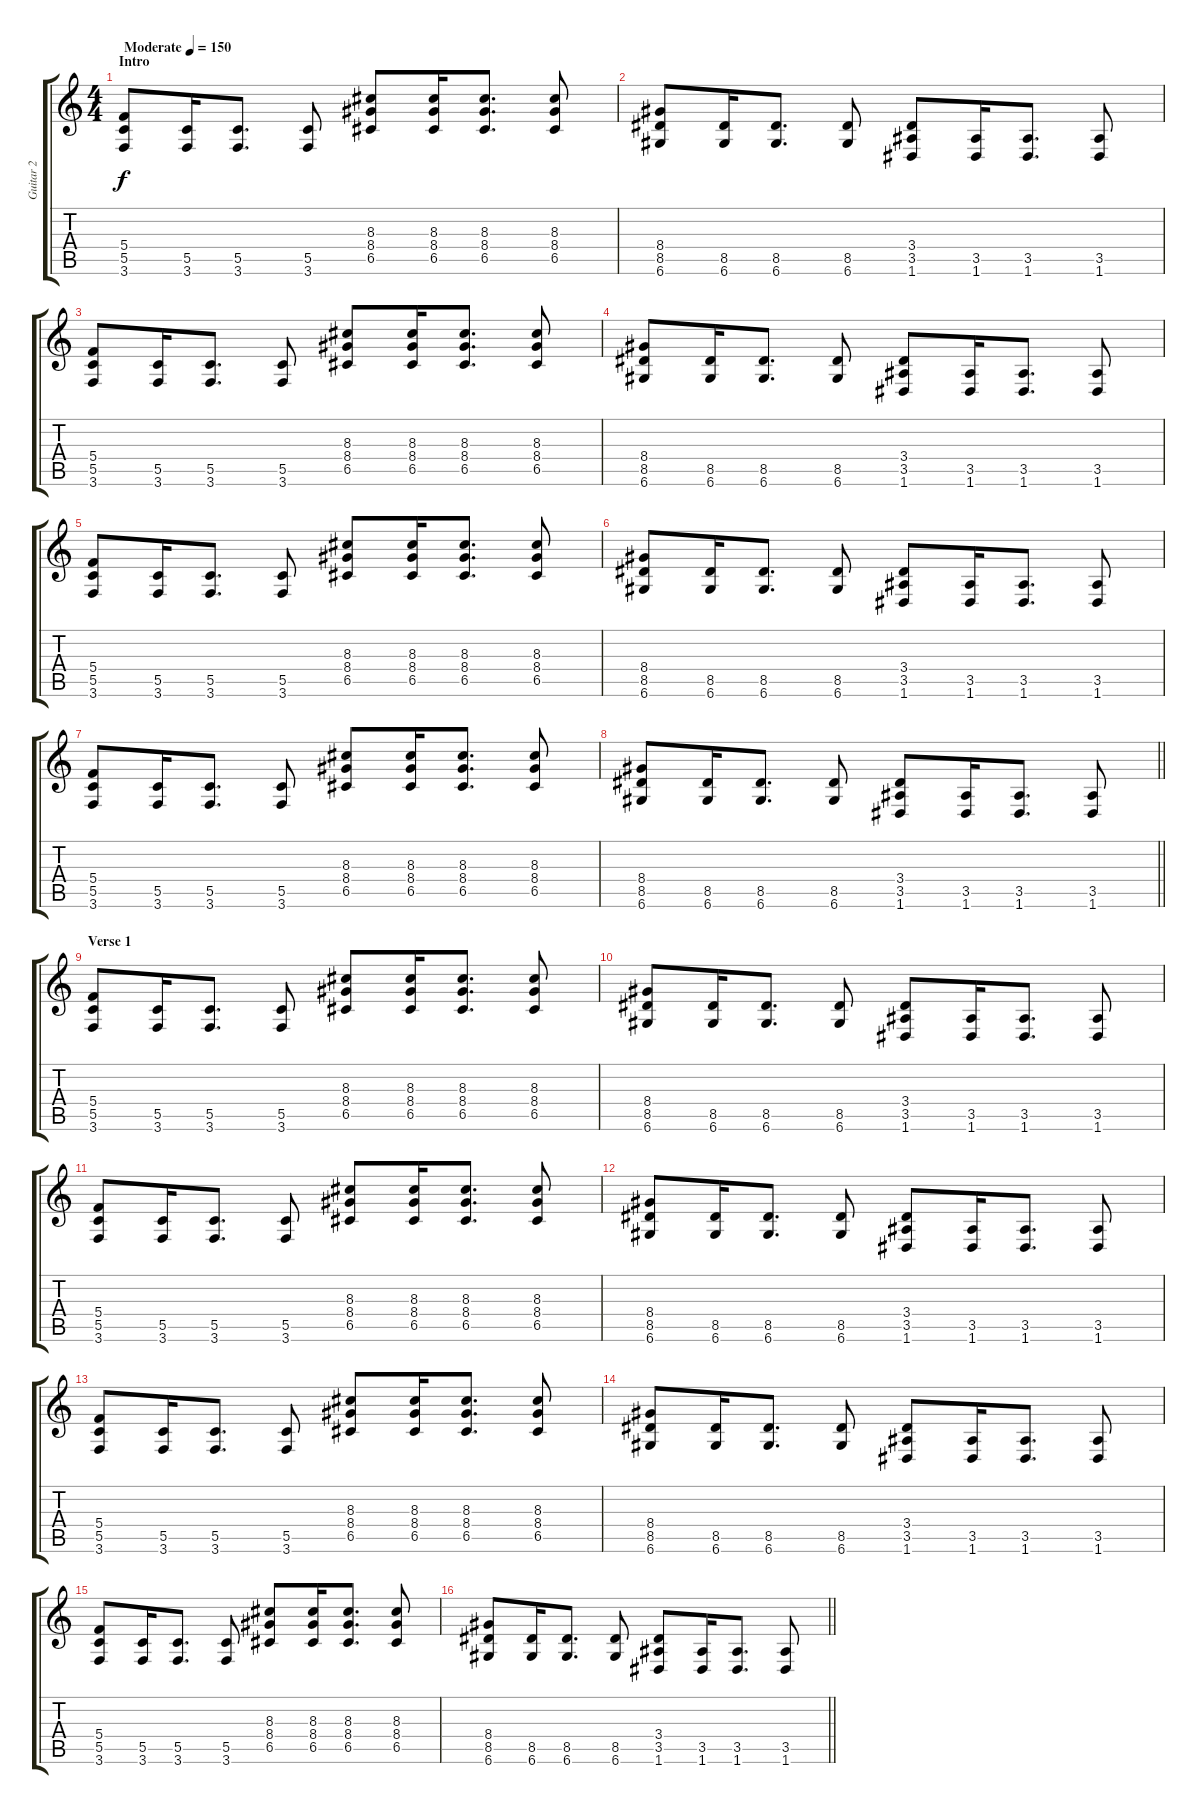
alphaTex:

\track ("Guitar 2" "Guitar 2") {instrument distortionguitar}
\staff {score tabs}
\tuning (D4 A3 F3 C3 G2 D2) {hide}
\ts (4 4)
\section ("" "Intro")
\tempo (150 "Moderate")
\clef g2
\ks c
(5.4 5.5 3.6).8{dy f instrument distortionguitar} (5.5 3.6).16 (5.5 3.6).8{d} (5.5 3.6).8 (8.3 8.4 6.5).8 (8.3 8.4 6.5).16 (8.3 8.4 6.5).8{d} (8.3 8.4 6.5).8 |
(8.4 8.5 6.6).8 (8.5 6.6).16 (8.5 6.6).8{d} (8.5 6.6).8 (3.4 3.5 1.6).8 (3.5 1.6).16 (3.5 1.6).8{d} (3.5 1.6).8 |
(5.4 5.5 3.6).8 (5.5 3.6).16 (5.5 3.6).8{d} (5.5 3.6).8 (8.3 8.4 6.5).8 (8.3 8.4 6.5).16 (8.3 8.4 6.5).8{d} (8.3 8.4 6.5).8 |
(8.4 8.5 6.6).8 (8.5 6.6).16 (8.5 6.6).8{d} (8.5 6.6).8 (3.4 3.5 1.6).8 (3.5 1.6).16 (3.5 1.6).8{d} (3.5 1.6).8 |
(5.4 5.5 3.6).8 (5.5 3.6).16 (5.5 3.6).8{d} (5.5 3.6).8 (8.3 8.4 6.5).8 (8.3 8.4 6.5).16 (8.3 8.4 6.5).8{d} (8.3 8.4 6.5).8 |
(8.4 8.5 6.6).8 (8.5 6.6).16 (8.5 6.6).8{d} (8.5 6.6).8 (3.4 3.5 1.6).8 (3.5 1.6).16 (3.5 1.6).8{d} (3.5 1.6).8 |
(5.4 5.5 3.6).8 (5.5 3.6).16 (5.5 3.6).8{d} (5.5 3.6).8 (8.3 8.4 6.5).8 (8.3 8.4 6.5).16 (8.3 8.4 6.5).8{d} (8.3 8.4 6.5).8 |
\barLineRight lightlight
(8.4 8.5 6.6).8 (8.5 6.6).16 (8.5 6.6).8{d} (8.5 6.6).8 (3.4 3.5 1.6).8 (3.5 1.6).16 (3.5 1.6).8{d} (3.5 1.6).8 |
\section ("" "Verse 1 ")
(5.4 5.5 3.6).8 (5.5 3.6).16 (5.5 3.6).8{d} (5.5 3.6).8 (8.3 8.4 6.5).8 (8.3 8.4 6.5).16 (8.3 8.4 6.5).8{d} (8.3 8.4 6.5).8 |
(8.4 8.5 6.6).8 (8.5 6.6).16 (8.5 6.6).8{d} (8.5 6.6).8 (3.4 3.5 1.6).8 (3.5 1.6).16 (3.5 1.6).8{d} (3.5 1.6).8 |
(5.4 5.5 3.6).8 (5.5 3.6).16 (5.5 3.6).8{d} (5.5 3.6).8 (8.3 8.4 6.5).8 (8.3 8.4 6.5).16 (8.3 8.4 6.5).8{d} (8.3 8.4 6.5).8 |
(8.4 8.5 6.6).8 (8.5 6.6).16 (8.5 6.6).8{d} (8.5 6.6).8 (3.4 3.5 1.6).8 (3.5 1.6).16 (3.5 1.6).8{d} (3.5 1.6).8 |
(5.4 5.5 3.6).8 (5.5 3.6).16 (5.5 3.6).8{d} (5.5 3.6).8 (8.3 8.4 6.5).8 (8.3 8.4 6.5).16 (8.3 8.4 6.5).8{d} (8.3 8.4 6.5).8 |
(8.4 8.5 6.6).8 (8.5 6.6).16 (8.5 6.6).8{d} (8.5 6.6).8 (3.4 3.5 1.6).8 (3.5 1.6).16 (3.5 1.6).8{d} (3.5 1.6).8 |
(5.4 5.5 3.6).8 (5.5 3.6).16 (5.5 3.6).8{d} (5.5 3.6).8 (8.3 8.4 6.5).8 (8.3 8.4 6.5).16 (8.3 8.4 6.5).8{d} (8.3 8.4 6.5).8 |
\barLineRight lightlight
(8.4 8.5 6.6).8 (8.5 6.6).16 (8.5 6.6).8{d} (8.5 6.6).8 (3.4 3.5 1.6).8 (3.5 1.6).16 (3.5 1.6).8{d} (3.5 1.6).8
